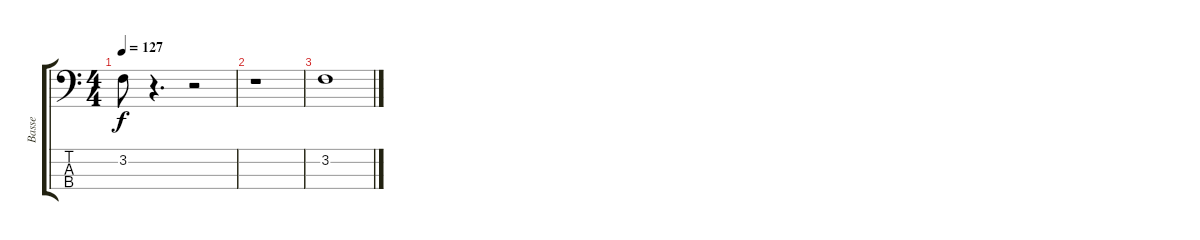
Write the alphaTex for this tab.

\track ("Basse" "Basse") {instrument electricbassfinger}
\staff {score tabs}
\tuning (G2 D2 A1 E1) {hide}
\ts (4 4)
\tempo 127
\clef f4
\ks c
3.2.8{dy f} r.4{d} r.2 |
r.1 |
3.2.1
